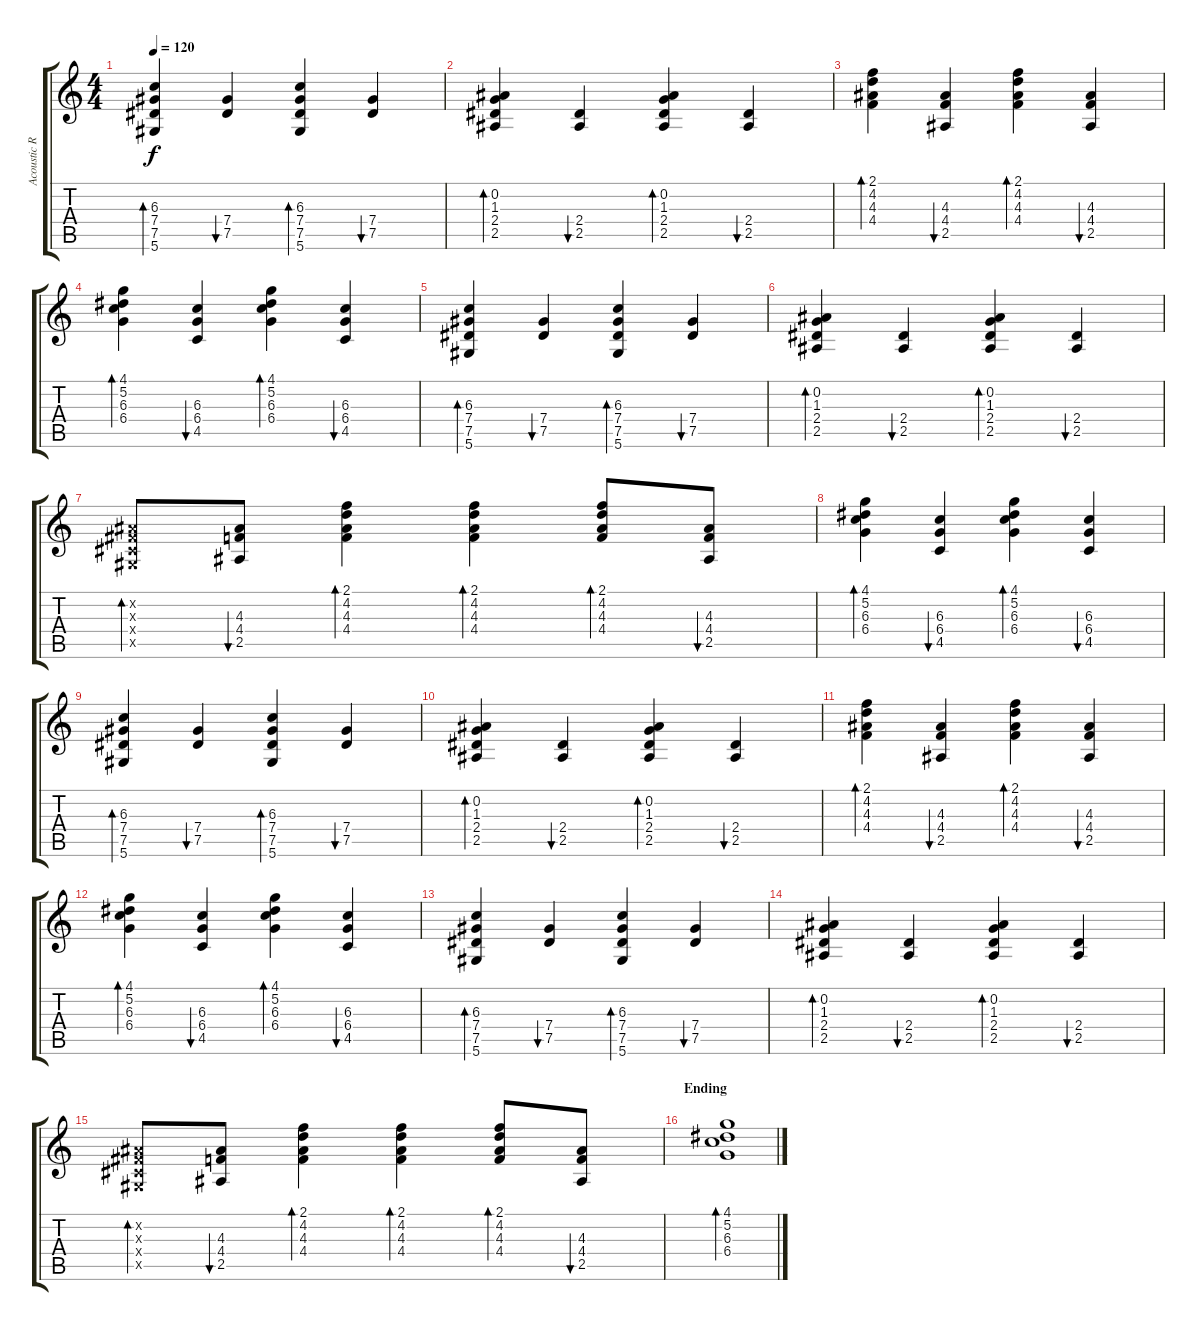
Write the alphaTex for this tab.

\track ("Acoustic Rhythm" "Acoustic R") {instrument acousticguitarnylon}
\staff {score tabs}
\tuning (Eb4 Bb3 Gb3 Db3 Ab2 Eb2) {hide}
\ts (4 4)
\tempo 120
\clef g2
\ks c
(6.3 7.4 7.5 5.6).4{bd 60 dy f} (7.4 7.5).4{bu 60} (6.3 7.4 7.5 5.6).4{bd 60} (7.4 7.5).4{bu 60} |
(0.2 1.3 2.4 2.5).4{bd 60} (2.4 2.5).4{bu 60} (0.2 1.3 2.4 2.5).4{bd 60} (2.4 2.5).4{bu 60} |
(2.1 4.2 4.3 4.4).4{bd 60} (4.3 4.4 2.5).4{bu 60} (2.1 4.2 4.3 4.4).4{bd 60} (4.3 4.4 2.5).4{bu 60} |
(4.1 5.2 6.3 6.4).4{bd 60} (6.3 6.4 4.5).4{bu 60} (4.1 5.2 6.3 6.4).4{bd 60} (6.3 6.4 4.5).4{bu 60} |
(6.3 7.4 7.5 5.6).4{bd 60} (7.4 7.5).4{bu 60} (6.3 7.4 7.5 5.6).4{bd 60} (7.4 7.5).4{bu 60} |
(0.2 1.3 2.4 2.5).4{bd 60} (2.4 2.5).4{bu 60} (0.2 1.3 2.4 2.5).4{bd 60} (2.4 2.5).4{bu 60} |
(0.2{x} 0.3{x} 0.4{x} 0.5{x}).8{bd 60} (4.3 4.4 2.5).8{bu 60} (2.1 4.2 4.3 4.4).4{bd 60} (2.1 4.2 4.3 4.4).4{bd 60} (2.1 4.2 4.3 4.4).8{bd 60} (4.3 4.4 2.5).8{bu 60} |
(4.1 5.2 6.3 6.4).4{bd 60} (6.3 6.4 4.5).4{bu 60} (4.1 5.2 6.3 6.4).4{bd 60} (6.3 6.4 4.5).4{bu 60} |
(6.3 7.4 7.5 5.6).4{bd 60} (7.4 7.5).4{bu 60} (6.3 7.4 7.5 5.6).4{bd 60} (7.4 7.5).4{bu 60} |
(0.2 1.3 2.4 2.5).4{bd 60} (2.4 2.5).4{bu 60} (0.2 1.3 2.4 2.5).4{bd 60} (2.4 2.5).4{bu 60} |
(2.1 4.2 4.3 4.4).4{bd 60} (4.3 4.4 2.5).4{bu 60} (2.1 4.2 4.3 4.4).4{bd 60} (4.3 4.4 2.5).4{bu 60} |
(4.1 5.2 6.3 6.4).4{bd 60} (6.3 6.4 4.5).4{bu 60} (4.1 5.2 6.3 6.4).4{bd 60} (6.3 6.4 4.5).4{bu 60} |
(6.3 7.4 7.5 5.6).4{bd 60} (7.4 7.5).4{bu 60} (6.3 7.4 7.5 5.6).4{bd 60} (7.4 7.5).4{bu 60} |
(0.2 1.3 2.4 2.5).4{bd 60} (2.4 2.5).4{bu 60} (0.2 1.3 2.4 2.5).4{bd 60} (2.4 2.5).4{bu 60} |
(0.2{x} 0.3{x} 0.4{x} 0.5{x}).8{bd 60} (4.3 4.4 2.5).8{bu 60} (2.1 4.2 4.3 4.4).4{bd 60} (2.1 4.2 4.3 4.4).4{bd 60} (2.1 4.2 4.3 4.4).8{bd 60} (4.3 4.4 2.5).8{bu 60} |
\section ("" "Ending")
(4.1 5.2 6.3 6.4).1{bd 60}
